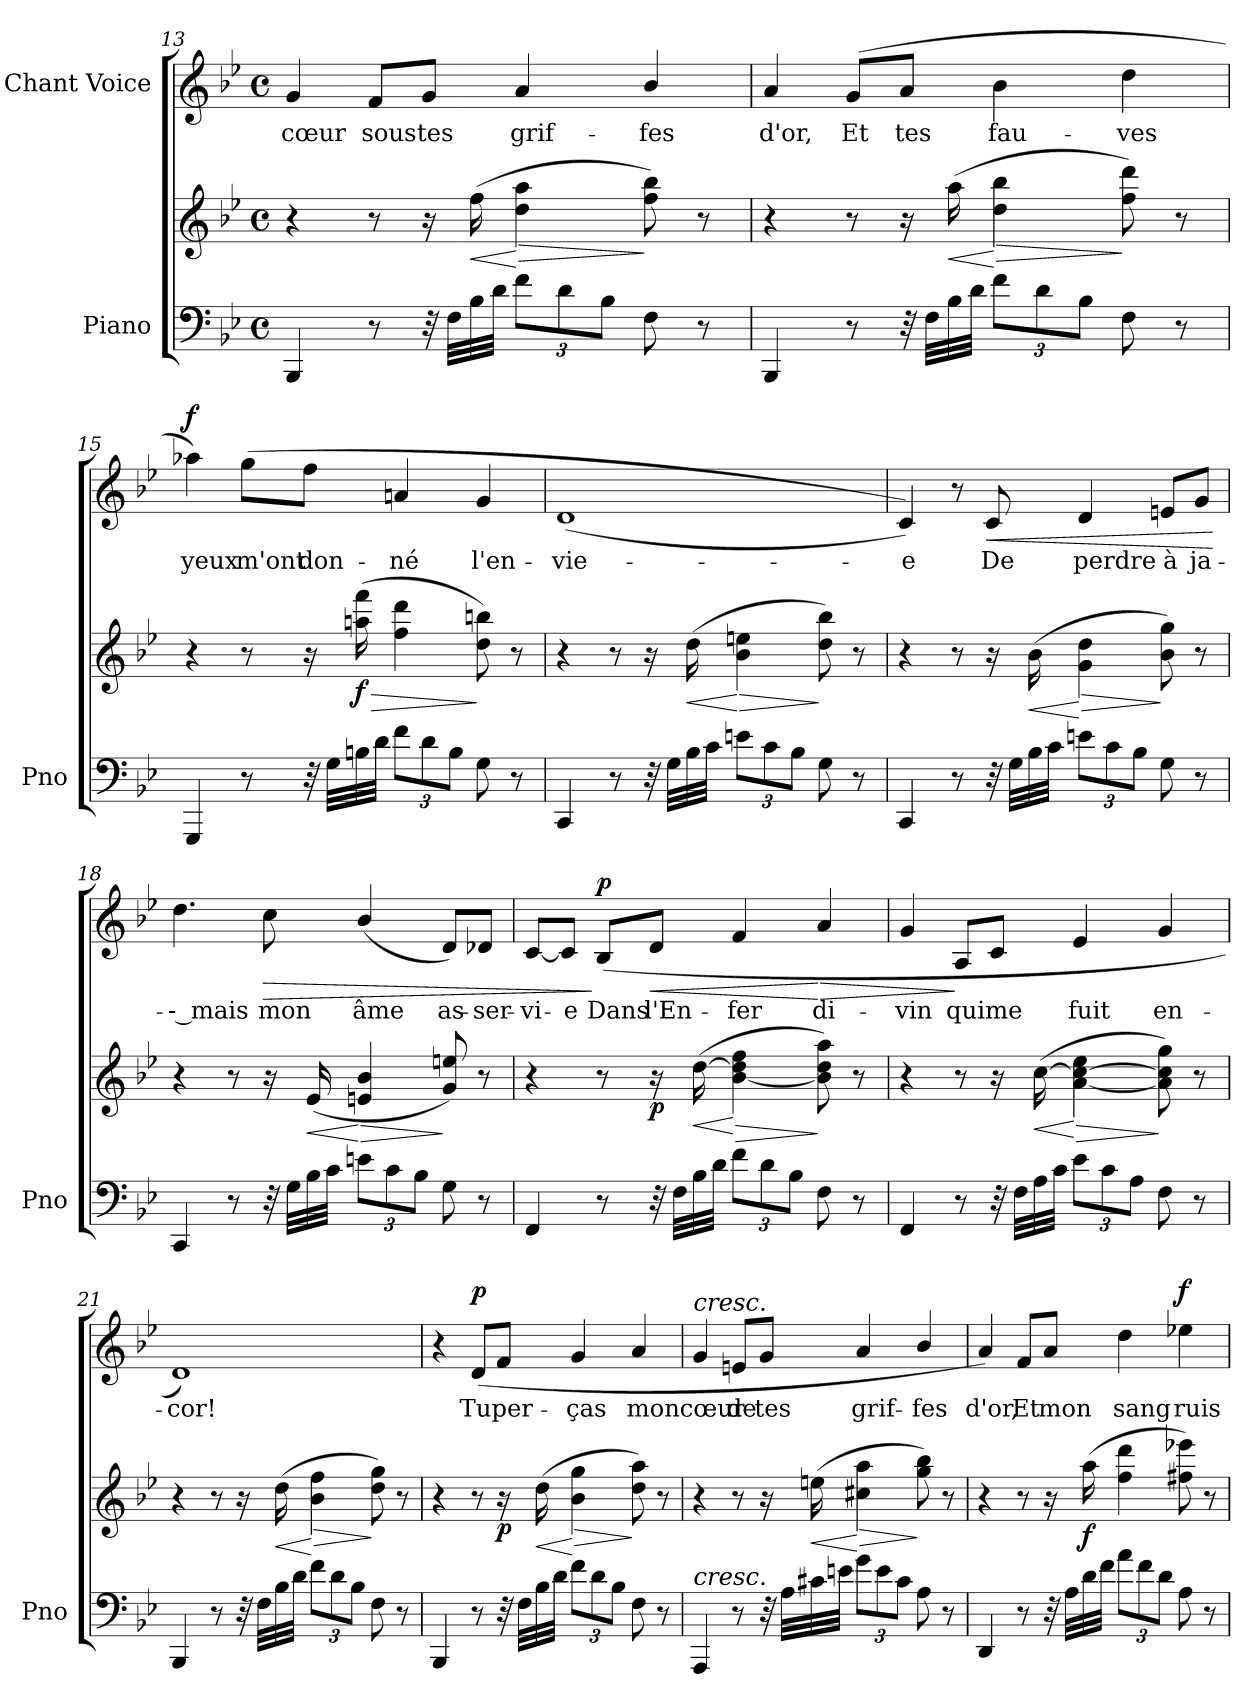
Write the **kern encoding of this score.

**kern	**kern	**dynam	**kern	**text	**dynam
*part2	*part2	*part2	*part1	*part1	*part1
*staff3	*staff2	*staff2/3	*staff1	*staff1	*staff1
*I"Piano	*	*	*I"Chant Voice	*	*
*I'Pno	*	*	*	*	*
*clefF4	*clefG2	*	*clefG2	*	*
*k[b-e-]	*k[b-e-]	*	*k[b-e-]	*	*
*M4/4	*M4/4	*	*M4/4	*	*
*met(c)	*met(c)	*	*met(c)	*	*
=13	=13	=13	=13	=13	=13
!	!	!	!	!LO:LY:b	!
4BBB-/	4r	.	4g/	cœur	.
!	!	!	!	!LO:LY:b	!
8r	8r	.	8f/L	sous	.
!	!	!	!	!LO:LY:b	!
32r	16r	.	8g/J	tes	.
32F\LLL	.	.	.	.	.
!	!	!LO:HP:b	!	!	!
32B-\	(16ff\	<	.	.	.
32d\JJJ	.	.	.	.	.
*Xbrackettup	*	*	*	*	*
!	!	!LO:HP:n=1:b	!	!LO:LY:b	!
12f\L	4dd\ 4aa\	[ >	4a/	grif-	.
12d\	.	.	.	.	.
12B-\J	.	.	.	.	.
!	!	!	!	!LO:LY:b	!
8F\	8ff\ 8bb-\)	]	4b-/	-fes	.
8r	8r	.	.	.	.
=14	=14	=14	=14	=14	=14
!	!	!	!	!LO:LY:b	!
4BBB-/	4r	.	4a/	d'or,	.
!	!	!	!	!LO:LY:b	!
8r	8r	.	(8g/L	Et	.
!	!	!	!	!LO:LY:b	!
32r	16r	.	8a/J	tes	.
32F\LLL	.	.	.	.	.
!	!	!LO:HP:b	!	!	!
32B-\	(16aa\	<	.	.	.
32d\JJJ	.	.	.	.	.
!	!	!LO:HP:n=1:b	!	!LO:LY:b	!
12f\L	4dd\ 4bb-\	[ >	4b-\	fau-	.
12d\	.	.	.	.	.
12B-\J	.	.	.	.	.
!	!	!	!	!LO:LY:b	!
8F\	8ff\ 8ddd\)	]	4dd\	-ves	.
8r	8r	.	.	.	.
!!LO:LB:g=z
=15	=15	=15	=15	=15	=15
!	!	!	!	!LO:LY:b	!LO:DY:a
4GGG/	4r	.	4aa-X\)	yeux	f
!	!	!	!	!LO:LY:b	!
8r	8r	.	(8gg\L	m'ont	.
!	!	!	!	!LO:LY:b	!
32r	16r	.	8ff\J	don-	.
32G\LLL	.	.	.	.	.
!	!	!LO:HP:b	!	!	!
!	!	!LO:DY:n=1:b	!	!	!
32Bn\	(16aan\ 16fff\	> f	.	.	.
32d\JJJ	.	.	.	.	.
!	!	!	!	!LO:LY:b	!
12f\L	4ff\ 4ddd\	.	4an/	-né	.
12d\	.	.	.	.	.
12B\J	.	.	.	.	.
!	!	!	!	!LO:LY:b	!
8G\	8dd\ 8bbn\)	]	4g/	l'en-	.
8r	8r	.	.	.	.
=16	=16	=16	=16	=16	=16
!	!	!	!	!LO:LY:b	!
4CC/	4r	.	(1d	-vie-	.
8r	8r	.	.	.	.
32r	16r	.	.	.	.
32G\LLL	.	.	.	.	.
!	!	!LO:HP:b	!	!	!
32B-\	(16dd\	<	.	.	.
32c\JJJ	.	.	.	.	.
!	!	!LO:HP:n=1:b	!	!	!
12en\L	4b-\ 4een\	[ >	.	.	.
12c\	.	.	.	.	.
12B-\J	.	.	.	.	.
8G\	8dd\ 8bb-\)	]	.	.	.
8r	8r	.	.	.	.
=17	=17	=17	=17	=17	=17
!	!	!	!	!LO:LY:b	!
4CC/	4r	.	4c/))	-e	.
8r	8r	.	8r	.	.
!	!	!	!	!LO:LY:b	!LO:HP:b
32r	16r	.	8c/	De	<
32G\LLL	.	.	.	.	.
!	!	!LO:HP:b	!	!	!
32B-\	(16b-\	<	.	.	.
32c\JJJ	.	.	.	.	.
!	!	!LO:HP:n=1:b	!	!LO:LY:b	!
12en\L	4g\ 4dd\	[ >	4d/	perdre	.
12c\	.	.	.	.	.
12B-\J	.	.	.	.	.
!	!	!	!	!LO:LY:b	!
8G\	8b-\ 8gg\)	]	8en/L	à	.
!	!	!	!	!LO:LY:b	!
8r	8r	.	8g/J	ja-	.
.	.	.	.	.	[
!!LO:LB:g=z
=18	=18	=18	=18	=18	=18
!	!	!	!	!LO:LY:b	!
4CC/	4r	.	4.dd\	-- mais	.
8r	8r	.	.	.	.
!	!	!	!	!LO:LY:b	!LO:HP:b
32r	16r	.	8cc\	mon	>
32G\LLL	.	.	.	.	.
!	!	!LO:HP:b	!	!	!
32B-\	(16e-/	<	.	.	.
32c\JJJ	.	.	.	.	.
!	!	!LO:HP:n=1:b	!	!LO:LY:b	!
12en\L	4en/ 4b-/	[ >	(4b-/	âme	.
12c\	.	.	.	.	.
12B-\J	.	.	.	.	.
!	!	!	!	!LO:LY:b	!
8G\	8g/ 8een/)	]	8d/L)	as-	.
!	!	!	!	!LO:LY:b	!
8r	8r	.	8d-X/J	-ser-	.
=19	=19	=19	=19	=19	=19
!	!	!	!	!LO:LY:b	!
4FF/	4r	.	[8c/L	-vi-	.
!	!	!	!	!LO:LY:b	!
.	.	.	8c/J]	-e	.
!	!	!	!	!LO:LY:b	!LO:DY:n=1:a
8r	8r	.	(8B-/L	Dans	] p
!	!	!LO:DY:b	!	!LO:LY:b	!LO:HP:b
32r	16r	p	8d/J	l'En-	<
32F\LLL	.	.	.	.	.
!	!	!LO:HP:b	!	!	!
32B-\	([<16dd\	<	.	.	.
32d\JJJ	.	.	.	.	.
!	!	!LO:HP:n=1:b	!	!LO:LY:b	!
12f\L	[4b-\ 4dd\] 4ff\	[ >	4f/	-fer	.
12d\	.	.	.	.	.
12B-\J	.	.	.	.	.
!	!	!	!	!LO:LY:b	!LO:HP:n=1:b
8F\	8b-\] 8dd\ 8aa\)	]	4a/	di-	[ >
8r	8r	.	.	.	.
=20	=20	=20	=20	=20	=20
!	!	!	!	!LO:LY:b	!
4FF/	4r	.	4g/	-vin	.
!	!	!	!	!LO:LY:b	!
8r	8r	.	8A/L	qui	]
!	!	!	!	!LO:LY:b	!
32r	16r	.	8c/J	me	.
32F\LLL	.	.	.	.	.
!	!	!LO:HP:b	!	!	!
32A\	([>16cc\	<	.	.	.
32c\JJJ	.	.	.	.	.
!	!	!LO:HP:n=1:b	!	!LO:LY:b	!
12e-\L	[4a\ 4cc\_ 4ee-\	[ >	4e-/	fuit	.
12c\	.	.	.	.	.
12A\J	.	.	.	.	.
!	!	!	!	!LO:LY:b	!
8F\	8a\] 8cc\] 8gg\)	]	4g/	en-	.
8r	8r	.	.	.	.
!!LO:PB:g=z
=21	=21	=21	=21	=21	=21
!	!	!	!	!LO:LY:b	!
4BBB-/	4r	.	1d)	-cor!	.
8r	8r	.	.	.	.
32r	16r	.	.	.	.
32F\LLL	.	.	.	.	.
!	!	!LO:HP:b	!	!	!
32B-\	(16dd\	<	.	.	.
32d\JJJ	.	.	.	.	.
!	!	!LO:HP:n=1:b	!	!	!
12f\L	4b-\ 4ff\	[ >	.	.	.
12d\	.	.	.	.	.
12B-\J	.	.	.	.	.
8F\	8dd\ 8gg\)	]	.	.	.
8r	8r	.	.	.	.
=22	=22	=22	=22	=22	=22
4BBB-/	4r	.	4r	.	.
!	!	!	!	!LO:LY:b	!LO:DY:a
8r	8r	.	(8d/L	Tu	p
!	!	!LO:DY:b	!	!LO:LY:b	!
32r	16r	p	8f/J	per-	.
32F\LLL	.	.	.	.	.
!	!	!LO:HP:b	!	!	!
32B-\	(16dd\	<	.	.	.
32d\JJJ	.	.	.	.	.
!	!	!LO:HP:n=1:b	!	!LO:LY:b	!
12f\L	4b-\ 4gg\	[ >	4g/	-ças	.
12d\	.	.	.	.	.
12B-\J	.	.	.	.	.
!	!	!	!	!LO:LY:b	!
8F\	8dd\ 8aa\)	]	4a/	mon	.
8r	8r	.	.	.	.
=23	=23	=23	=23	=23	=23
!	!	!	!LO:TX:a:i:t=cresc.	!	!
!LO:TX:a:i:t=cresc.	!	!	!	!	!
!	!	!	!	!LO:LY:b	!
4AAA/	4r	.	4g/	cœur	.
!	!	!	!	!LO:LY:b	!
8r	8r	.	8en/L	de	.
!	!	!	!	!LO:LY:b	!
32r	16r	.	8g/J	tes	.
32A\LLL	.	.	.	.	.
!	!	!LO:HP:b	!	!	!
32c#X\	(16een\	<	.	.	.
32en\JJJ	.	.	.	.	.
!	!	!LO:HP:n=1:b	!	!LO:LY:b	!
12g\L	4cc#X\ 4aa\	[ >	4a/	grif-	.
12e\	.	.	.	.	.
12c#\J	.	.	.	.	.
!	!	!	!	!LO:LY:b	!
8A\	8gg\ 8bb-\)	]	4b-/	-fes	.
8r	8r	.	.	.	.
!!LO:LB:g=z
=24	=24	=24	=24	=24	=24
!	!	!	!	!LO:LY:b	!
4DD/	4r	.	4a/)	d'or,	.
!	!	!	!	!LO:LY:b	!
8r	8r	.	8f/L	Et	.
!	!	!	!	!LO:LY:b	!
32r	16r	.	8a/J	mon	.
32A\LLL	.	.	.	.	.
!	!	!LO:DY:b	!	!	!
32d\	(16aa\	f	.	.	.
32f\JJJ	.	.	.	.	.
!	!	!	!	!LO:LY:b	!
12a\L	4ff\ 4ddd\	.	4dd\	sang	.
12f\	.	.	.	.	.
12d\J	.	.	.	.	.
!	!	!	!	!LO:LY:b	!LO:DY:a
8A\	8ff#X\ 8eee-X\)	.	4ee-X\	ruis-	f
8r	8r	.	.	.	.
=	=	=	=	=	=
*-	*-	*-	*-	*-	*-
